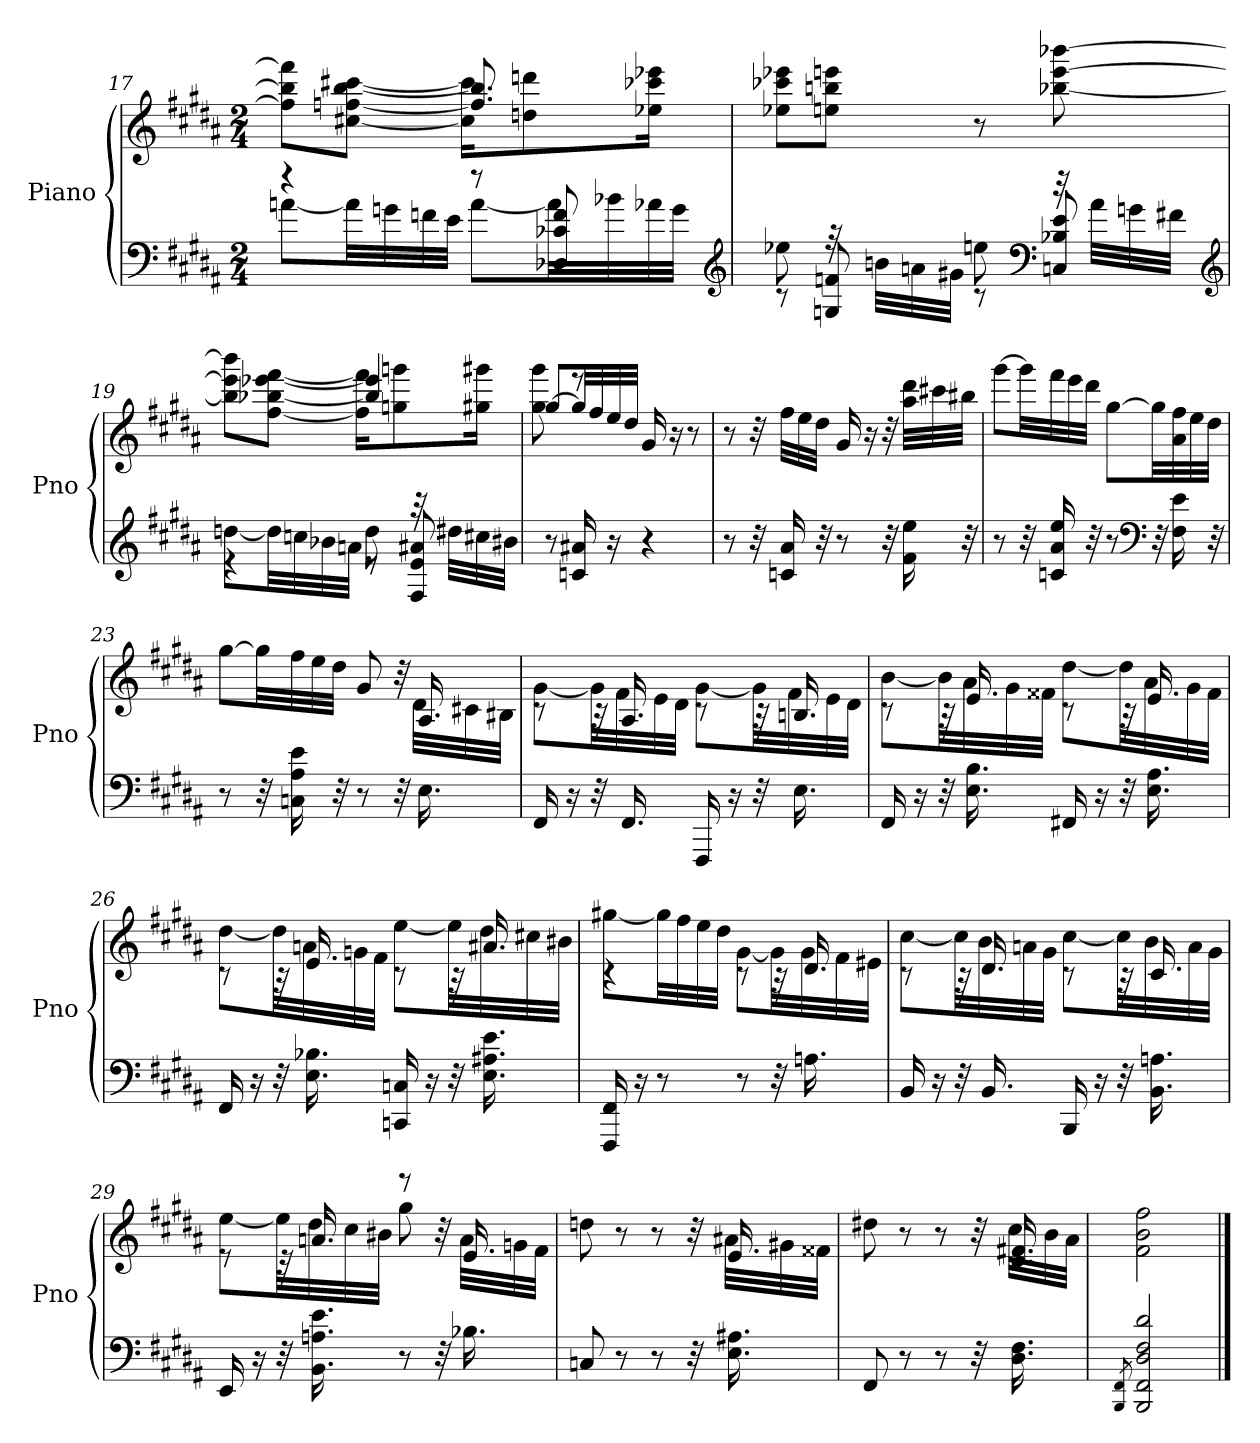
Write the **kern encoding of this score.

**kern	**kern
*part1	*part1
*staff2	*staff1
*I"Piano	*
*I'Pno	*
*clefF4	*clefG2
*k[f#c#g#d#a#]	*k[f#c#g#d#a#]
*B:	*B:
*M2/4	*M2/4
=17	=17
*^	*^
4r	[8anL	8ryy	8ff] 8bb] 8fff]L
.	32aLL]	8ryy	[8cc#X [8ffn [8bb [8ccc#XJ
.	32gn	.	.
.	32fn	.	.
.	32eJJJ	.	.
8r	[8aL	8.ff]/ 8.bb]/	16cc#]\ 16ccc#]\KL
.	.	.	8ddn 8dddn
8D-X 8c-X 8f	32aLL]	.	.
.	32b-X	.	.
.	32a-X	16ryy	16ee-X 16ccc-X 16eee-XJk
.	32gJJJ	.	.
*	*	*v	*v
*clefG2	*	*
=18	=18	=18
8rc	8ee-X	8ee-X 8ccc-X 8eee-XL
8Gn 8fn	32rff	8een 8bbn 8eeenJ
.	32bnLLL	.
.	32an	.
.	32g#XJJJ	.
8rc	8een	8r
*clefF4	*	*
8Cn 8B-X 8e	32rdd	[8bb-X [8eee [8bbb-X
.	32aLLL	.
.	32gn	.
.	32f#XJJJ	.
*clefG2	*	*
=19	=19	=19
*	*	*^
4re	[8ddnL	8ryy	8bb-] 8eee] 8bbb-]L
.	32ddLL]	8ryy	[8ff# [8bb-X [8eee-X [8fff#J
.	32ccn	.	.
.	32b-X	.	.
.	32anJJJ	.	.
8re	8dd	4bb-]/ 4eee-]/	16ff#]\ 16fff#]\KL
.	.	.	8ggn 8gggn
8F# 8e 8a#X	32raa	.	.
.	32dd#XLLL	.	.
.	32cc#X	.	16gg#X 16ggg#XJk
.	32b#XJJJ	.	.
*v	*v	*	*
=20	=20	=20
8r	[8gg#L	8gg# 8ggg#
16cn 16a#X	32gg#LL]	8reee
.	32ff#	.
16r	32ee	.
.	32dd#JJJ	.
4r	16g#	4ryy
.	16r	.
.	8r	.
*	*v	*v
=21	=21
8r	8r
32r	32r
16cn 16a#	32ff#LLL
.	32ee
32r	32dd#JJJ
8r	16g#
.	16r
32r	32r
16f# 16ee	32aa# 32ddd#LLL
.	32ccc#X
32r	32bb#XJJJ
=22	=22
8r	[8ggg#L
32r	32ggg#LL]
16cn 16a# 16ee	32fff#
.	32eee
32r	32ddd#JJJ
8r	[8gg#L
*clefF4	*
32r	32gg#LL]
16F# 16e	32a# 32ff#
.	32ee
32r	32dd#JJJ
=23	=23
*	*^
8r	4ryy	[8gg#L
32r	.	32gg#LL]
16Cn 16A# 16e	.	32ff#
.	.	32ee
32r	.	32dd#JJJ
8r	8ryy	8g#
32r	32ryy	32r
16.E	16.A#	32d#LLL
.	.	32c#X
.	.	32B#XJJJ
=24	=24	=24
16FF#	8rc	[8g#L
16r	.	.
32r	32rA	32g#LL]
16.FF#	16.A#	32f#
.	.	32e
.	.	32d#JJJ
16FFF#	8rc	[8g#L
16r	.	.
32r	32rA	32g#LL]
16.E	16.Bn	32f#
.	.	32e
.	.	32d#JJJ
=25	=25	=25
16FF#	8rc	[8bL
16r	.	.
32r	32rA	32bLL]
16.E 16.B	16.e	32a#
.	.	32g#
.	.	32f##XJJJ
16FF#X	8rc	[8dd#L
16r	.	.
32r	32rA	32dd#LL]
16.E 16.A#	16.e	32a#
.	.	32g#
.	.	32f##JJJ
=26	=26	=26
16FF#	8rc	[8dd#L
16r	.	.
32r	32rA	32dd#LL]
16.E 16.B-X	16.e	32an
.	.	32gn
.	.	32f#JJJ
16CCn 16Cn	8rc	[8eeL
16r	.	.
32r	32rA	32eeLL]
16.E 16.A#X 16.e	16.a#X	32dd#
.	.	32cc#X
.	.	32b#XJJJ
=27	=27	=27
16FFF# 16FF#	4rc	[8gg#XL
16r	.	.
8r	.	32gg#LL]
.	.	32ff#
.	.	32ee
.	.	32dd#JJJ
8r	8rc	[8g#L
32r	32rA	32g#LL]
16.An	16.d#	32g#
.	.	32f#
.	.	32e#XJJJ
=28	=28	=28
16BB	8rc	[8cc#L
16r	.	.
32r	32rA	32cc#LL]
16.BB	16.d#	32b
.	.	32an
.	.	32g#JJJ
16BBB	8rc	[8cc#L
16r	.	.
32r	32rA	32cc#LL]
16.BB 16.An	16.c#	32b
.	.	32a
.	.	32g#JJJ
=29	=29	=29
16EE	8re	[8eeL
16r	.	.
32r	32rc	32eeLL]
16.BB 16.An 16.e	16.an	32dd#
.	.	32cc#
.	.	32b#XJJJ
8r	8r	8gg#
32r	32r	32ryy
16.B-X	16.e	32aLLL
.	.	32gn
.	.	32f#JJJ
=30	=30	=30
8Cn	4ryy	8ddn
8r	.	8r
8r	8ryy	8r
32r	32ryy	32r
16.E 16.A#X	16.e	32a#XLLL
.	.	32g#X
.	.	32f##XJJJ
=31	=31	=31
8FF#	4ryy	8dd#X
8r	.	8r
8r	8ryy	8r
32r	32ryy	32r
16.D# 16.F#	16.d# 16.f#X	32cc#LLL
.	.	32b
.	.	32a#JJJ
*	*v	*v
=32	=32
8qBBB 8qFF#	.
2BBB] 2FF#] 2D# 2F# 2d#	2f# 2b 2ff#
==	==
*-	*-
